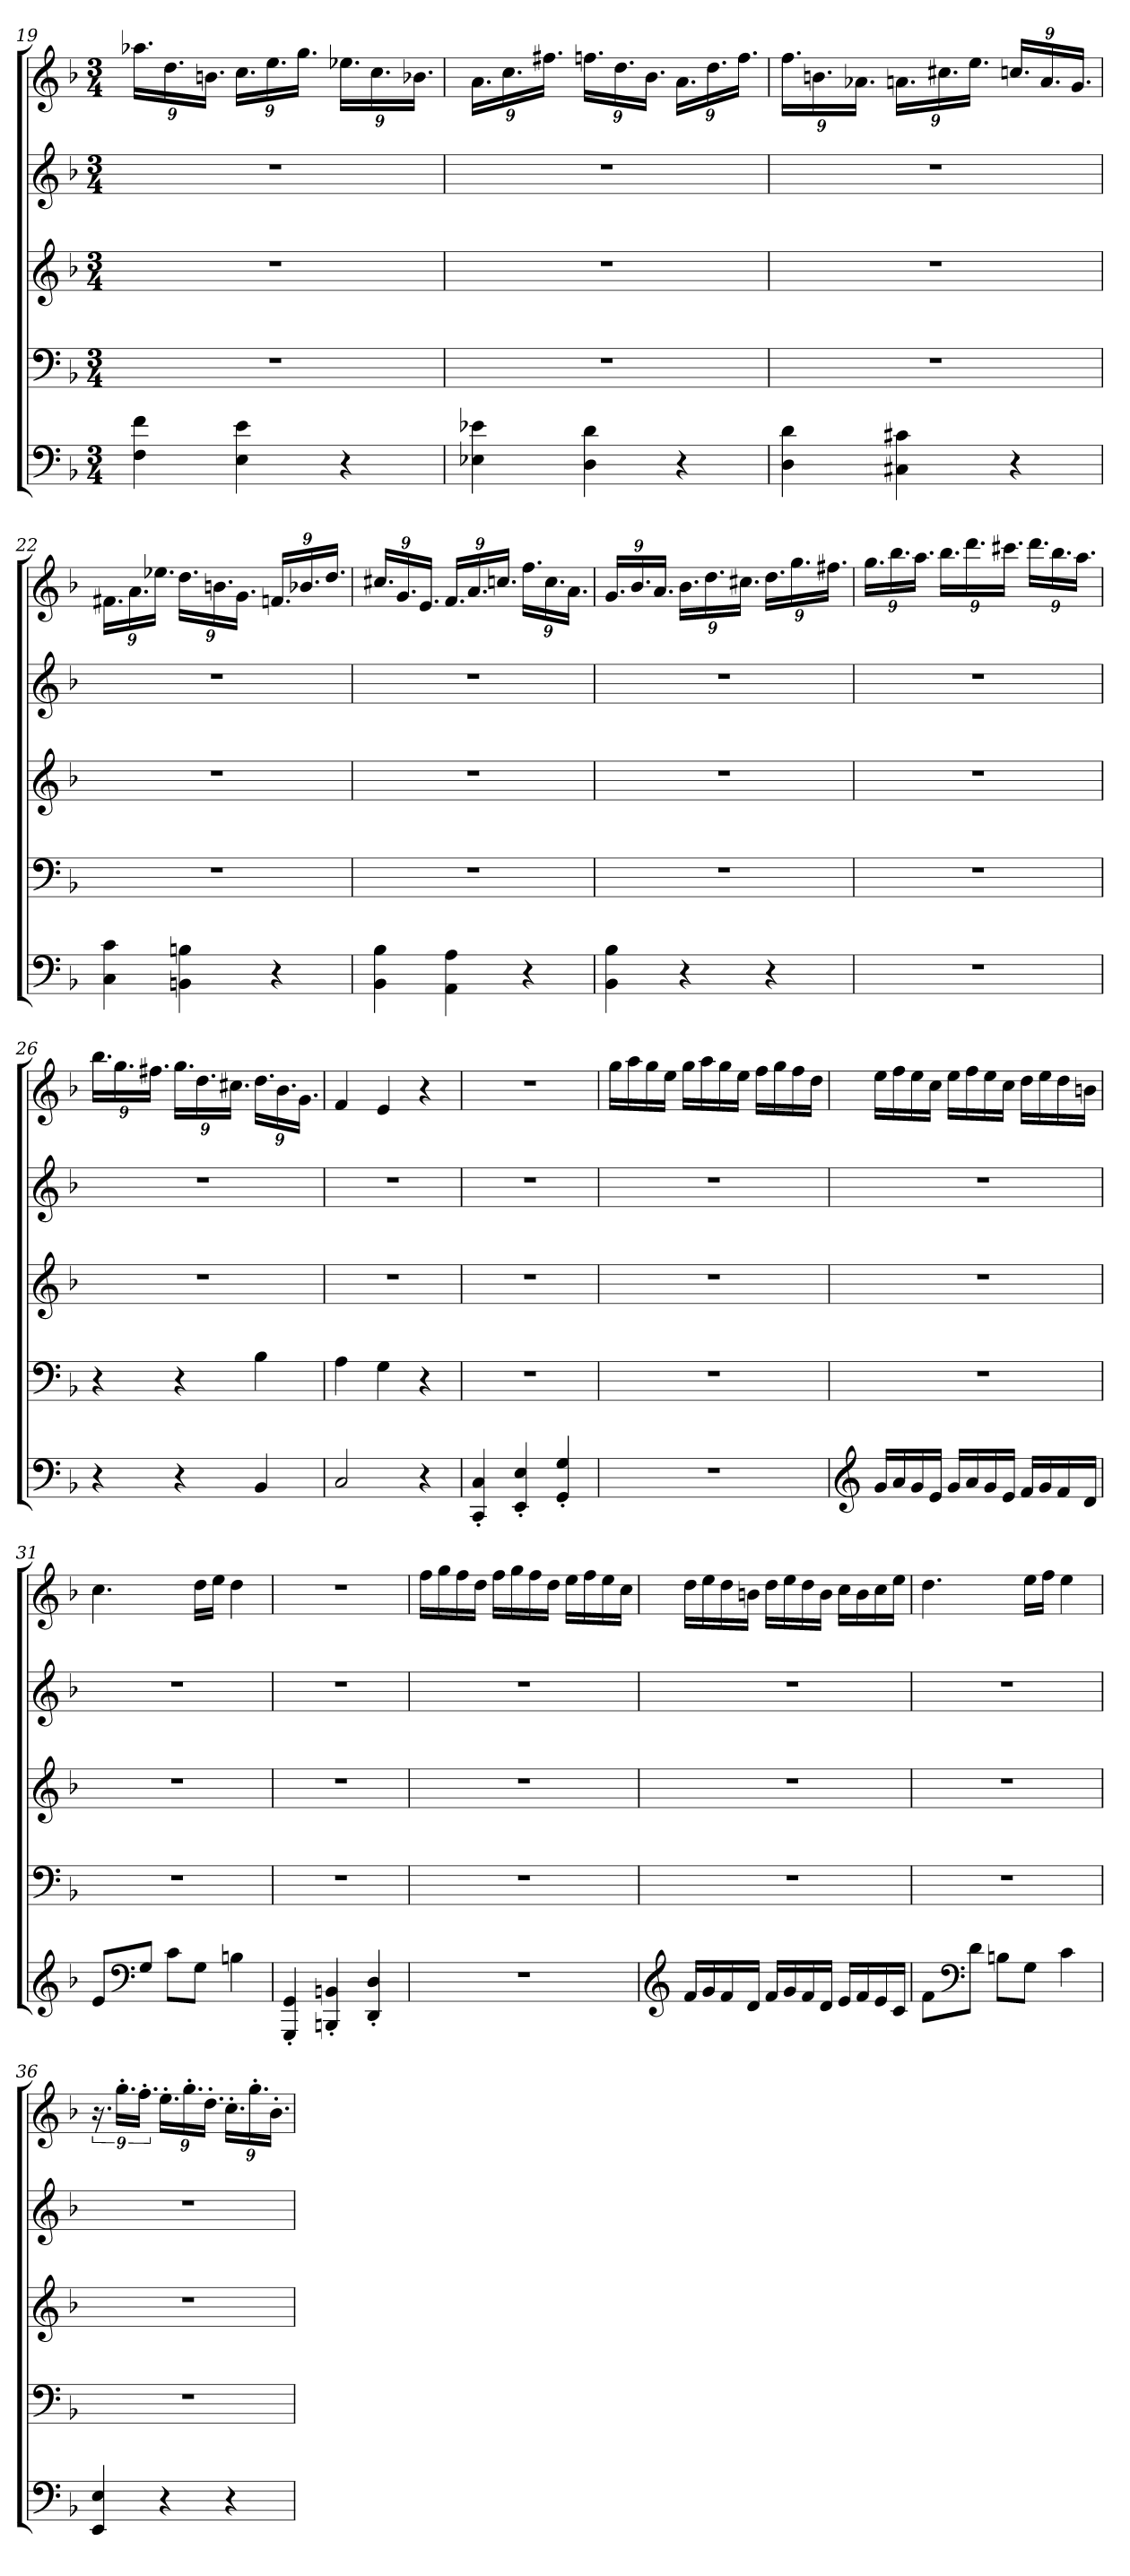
**kern	**kern	**kern	**kern	**kern
*part5	*part4	*part3	*part2	*part1
*staff5	*staff4	*staff3	*staff2	*staff1
*clefF4	*clefF4	*clefG2	*clefG2	*clefG2
*k[b-]	*k[b-]	*k[b-]	*k[b-]	*k[b-]
*M3/4	*M3/4	*M3/4	*M3/4	*M3/4
*MM136	*MM136	*MM136	*MM136	*MM136
*	*	*	*	*Xbrackettup
=19	=19	=19	=19	=19
4F\ 4f\	2.r	2.r	2.r	18.aa-X\LL
.	.	.	.	18.dd\
.	.	.	.	18.bn\JJ
4E\ 4e\	.	.	.	18.cc\LL
.	.	.	.	18.ee\
.	.	.	.	18.gg\JJ
4r	.	.	.	18.ee-X\LL
.	.	.	.	18.cc\
.	.	.	.	18.b-X\JJ
=20	=20	=20	=20	=20
*	*	*	*	*MM136
4E-X\ 4e-X\	2.r	2.r	2.r	18.a\LL
.	.	.	.	18.cc\
.	.	.	.	18.ff#X\JJ
4D\ 4d\	.	.	.	18.ffn\LL
.	.	.	.	18.dd\
.	.	.	.	18.b-\JJ
4r	.	.	.	18.a\LL
.	.	.	.	18.dd\
.	.	.	.	18.ff\JJ
!!LO:PB:g=z
=21	=21	=21	=21	=21
*	*	*	*	*MM136
4D\ 4d\	2.r	2.r	2.r	18.ff\LL
.	.	.	.	18.bn\
.	.	.	.	18.a-X\JJ
4C#X\ 4c#X\	.	.	.	18.an\LL
.	.	.	.	18.cc#X\
.	.	.	.	18.ee\JJ
4r	.	.	.	18.ccn/LL
.	.	.	.	18.a/
.	.	.	.	18.g/JJ
=22	=22	=22	=22	=22
*	*	*	*	*MM136
4C\ 4c\	2.r	2.r	2.r	18.f#X\LL
.	.	.	.	18.a\
.	.	.	.	18.ee-X\JJ
4BBn\ 4Bn\	.	.	.	18.dd\LL
.	.	.	.	18.bn\
.	.	.	.	18.g\JJ
4r	.	.	.	18.fn/LL
.	.	.	.	18.b-X/
.	.	.	.	18.dd/JJ
!!LO:LB:g=z
=23	=23	=23	=23	=23
4BB-\ 4B-\	2.r	2.r	2.r	18.cc#X/LL
.	.	.	.	18.g/
.	.	.	.	18.e/JJ
4AA\ 4A\	.	.	.	18.f/LL
.	.	.	.	18.a/
.	.	.	.	18.ccn/JJ
4r	.	.	.	18.ff\LL
.	.	.	.	18.cc\
.	.	.	.	18.a\JJ
=24	=24	=24	=24	=24
*	*	*	*	*MM134
4BB-\ 4B-\	2.r	2.r	2.r	18.g/LL
.	.	.	.	18.b-/
.	.	.	.	18.a/JJ
4r	.	.	.	18.b-\LL
.	.	.	.	18.dd\
.	.	.	.	18.cc#X\JJ
4r	.	.	.	18.dd\LL
.	.	.	.	18.gg\
.	.	.	.	18.ff#X\JJ
!!LO:PB:g=z
=25	=25	=25	=25	=25
2.r	2.r	2.r	2.r	18.gg\LL
.	.	.	.	18.bb-\
.	.	.	.	18.aa\JJ
.	.	.	.	18.bb-\LL
.	.	.	.	18.ddd\
.	.	.	.	18.ccc#X\JJ
.	.	.	.	18.ddd\LL
.	.	.	.	18.bb-\
.	.	.	.	18.aa\JJ
=26	=26	=26	=26	=26
4r	4r	2.r	2.r	18.bb-\LL
.	.	.	.	18.gg\
.	.	.	.	18.ff#X\JJ
4r	4r	.	.	18.gg\LL
.	.	.	.	18.dd\
.	.	.	.	18.cc#X\JJ
4BB-/	4B-\	.	.	18.dd\LL
.	.	.	.	18.b-\
.	.	.	.	18.g\JJ
=27	=27	=27	=27	=27
*	*	*	*	*MM125
2C/	4A\	2.r	2.r	4f/
.	4G\	.	.	4e/
*	*	*	*	*MM120
4r	4r	.	.	4r
=28	=28	=28	=28	=28
*	*	*	*	*MM136
4CC/' 4C/'	2.r	2.r	2.r	2.r
4EE/' 4E/'	.	.	.	.
4GG/' 4G/'	.	.	.	.
!!LO:LB:g=z
=29	=29	=29	=29	=29
*	*	*	*	*MM136
2.r	2.r	2.r	2.r	16gg\LL
.	.	.	.	16aa\
.	.	.	.	16gg\
.	.	.	.	16ee\JJ
.	.	.	.	16gg\LL
.	.	.	.	16aa\
.	.	.	.	16gg\
.	.	.	.	16ee\JJ
.	.	.	.	16ff\LL
.	.	.	.	16gg\
.	.	.	.	16ff\
.	.	.	.	16dd\JJ
=30	=30	=30	=30	=30
*clefG2	*	*	*	*
16g/LL	2.r	2.r	2.r	16ee\LL
16a/	.	.	.	16ff\
16g/	.	.	.	16ee\
16e/JJ	.	.	.	16cc\JJ
16g/LL	.	.	.	16ee\LL
16a/	.	.	.	16ff\
16g/	.	.	.	16ee\
16e/JJ	.	.	.	16cc\JJ
16f/LL	.	.	.	16dd\LL
16g/	.	.	.	16ee\
16f/	.	.	.	16dd\
16d/JJ	.	.	.	16bn\JJ
=31	=31	=31	=31	=31
8e/L	2.r	2.r	2.r	4.cc\
*clefF4	*	*	*	*
8G/J	.	.	.	.
8c\L	.	.	.	.
8G\J	.	.	.	16dd\LL
.	.	.	.	16ee\JJ
4Bn\	.	.	.	4dd\
=32	=32	=32	=32	=32
*	*	*	*	*MM136
4GGG/' 4GG/'	2.r	2.r	2.r	2.r
4BBBn/' 4BBn/'	.	.	.	.
4DD/' 4D/'	.	.	.	.
!!LO:PB:g=z
=33	=33	=33	=33	=33
*	*	*	*	*MM136
2.r	2.r	2.r	2.r	16ff\LL
.	.	.	.	16gg\
.	.	.	.	16ff\
.	.	.	.	16dd\JJ
.	.	.	.	16ff\LL
.	.	.	.	16gg\
.	.	.	.	16ff\
.	.	.	.	16dd\JJ
.	.	.	.	16ee\LL
.	.	.	.	16ff\
.	.	.	.	16ee\
.	.	.	.	16cc\JJ
=34	=34	=34	=34	=34
*clefG2	*	*	*	*
16f/LL	2.r	2.r	2.r	16dd\LL
16g/	.	.	.	16ee\
16f/	.	.	.	16dd\
16d/JJ	.	.	.	16bn\JJ
16f/LL	.	.	.	16dd\LL
16g/	.	.	.	16ee\
16f/	.	.	.	16dd\
16d/JJ	.	.	.	16b\JJ
16e/LL	.	.	.	16cc\LL
16f/	.	.	.	16b\
16e/	.	.	.	16cc\
16c/JJ	.	.	.	16ee\JJ
=35	=35	=35	=35	=35
8f\L	2.r	2.r	2.r	4.dd\
*clefF4	*	*	*	*
8d\J	.	.	.	.
8Bn\L	.	.	.	.
8G\J	.	.	.	16ee\LL
.	.	.	.	16ff\JJ
*	*	*	*	*MM132
4c\	.	.	.	4ee\
!!LO:LB:g=z
=36	=36	=36	=36	=36
*	*	*	*	*brackettup
*	*	*	*	*MM136
4EE/ 4E/	2.r	2.r	2.r	18.r
.	.	.	.	18.gg'\LL
.	.	.	.	18.ff'\JJ
4r	.	.	.	18.ee'\LL
.	.	.	.	18.gg'\
.	.	.	.	18.dd'\JJ
4r	.	.	.	18.cc'\LL
.	.	.	.	18.gg'\
.	.	.	.	18.b-'\JJ
=	=	=	=	=
*-	*-	*-	*-	*-
